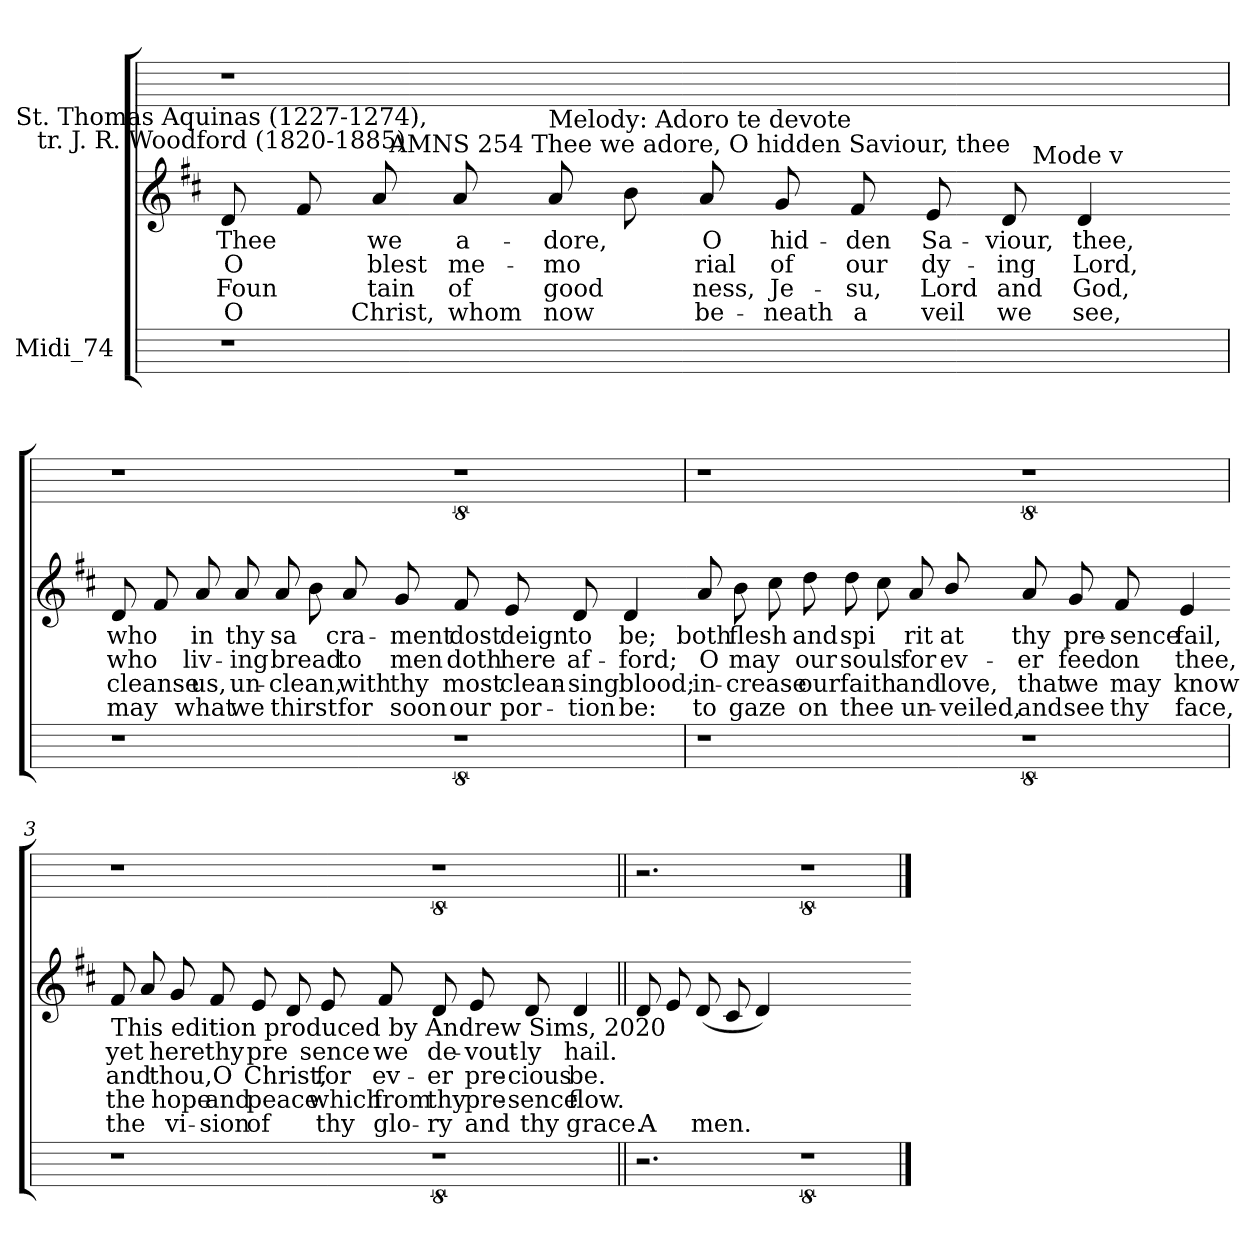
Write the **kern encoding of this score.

**kern	**kern	**text	**text	**text	**text	**kern
*part3	*part2	*part2	*part2	*part2	*part2	*part1
*staff3	*staff2	*staff2	*staff2	*staff2	*staff2	*staff1
*I"Midi_74	*	*	*	*	*	*
*	*clefG2	*	*	*	*	*
*	*k[f#c#]	*	*	*	*	*
*	*D:	*	*	*	*	*
=	=	=	=	=	=	=
!	!LO:TX:a:cj:t=St. Thomas Aquinas (1227-1274),\ntr. J. R. Woodford (1820-1885)	!	!	!	!	!
!	!	!LO:LY:b	!LO:LY:b	!LO:LY:b	!LO:LY:b	!
1r	8d	Thee	O	Foun	O	1r
.	8f#	.	.	.	.	.
!	!	!LO:LY:b	!LO:LY:b	!LO:LY:b	!LO:LY:b	!
.	8a	we	blest	tain	Christ,	.
!	!	!LO:LY:b	!LO:LY:b	!LO:LY:b	!LO:LY:b	!
.	8a	a-	-me-	-of	whom	.
!	!	!LO:LY:b	!LO:LY:b	!LO:LY:b	!LO:LY:b	!
.	8a	dore,	mo	good	now	.
.	8b	.	.	.	.	.
!	!LO:TX:a:cj:t=AMNS 254 Thee we adore, O hidden Saviour, thee	!	!	!	!	!
!	!LO:TX:a:cj:t=Melody&colon; Adoro te devote	!	!	!	!	!
!	!	!LO:LY:b	!LO:LY:b	!LO:LY:b	!LO:LY:b	!
.	8a	O	rial	ness,	be-	.
!	!	!LO:LY:b	!LO:LY:b	!LO:LY:b	!LO:LY:b	!
.	8g	-hid-	-of	Je-	-neath	.
!	!	!LO:LY:b	!LO:LY:b	!LO:LY:b	!LO:LY:b	!
2ryy	8f#	den	our	su,	a	2ryy
!	!	!LO:LY:b	!LO:LY:b	!LO:LY:b	!LO:LY:b	!
.	8e	Sa-	-dy-	-Lord	veil	.
!	!	!LO:LY:b	!LO:LY:b	!LO:LY:b	!LO:LY:b	!
.	8d	viour,	ing	and	we	.
!	!LO:TX:a:cj:t=Mode v	!	!	!	!	!
!	!	!LO:LY:b	!LO:LY:b	!LO:LY:b	!LO:LY:b	!
.	4d	thee,	Lord,	God,	see,	.
8ryy	.	.	.	.	.	8ryy
!!LO:LB:g=z
=1	=1-	=1	=1	=1	=1	=1
!	!	!LO:LY:b	!LO:LY:b	!LO:LY:b	!LO:LY:b	!
1r	8d	who	who	cleanse	may	1r
.	8f#	.	.	.	.	.
!	!	!LO:LY:b	!LO:LY:b	!LO:LY:b	!LO:LY:b	!
.	8a	in	liv-	-us,	what	.
!	!	!LO:LY:b	!LO:LY:b	!LO:LY:b	!LO:LY:b	!
.	8a	thy	ing	un-	-we	.
!	!	!LO:LY:b	!LO:LY:b	!LO:LY:b	!LO:LY:b	!
.	8a	sa	bread	clean,	thirst	.
.	8b	.	.	.	.	.
!	!	!LO:LY:b	!LO:LY:b	!LO:LY:b	!LO:LY:b	!
.	8a	cra-	-to	with	for	.
!	!	!LO:LY:b	!LO:LY:b	!LO:LY:b	!LO:LY:b	!
.	8g	ment	men	thy	soon	.
!	!	!LO:LY:b	!LO:LY:b	!LO:LY:b	!LO:LY:b	!
8%5r	8f#	dost	doth	most	our	8%5r
!	!	!LO:LY:b	!LO:LY:b	!LO:LY:b	!LO:LY:b	!
.	8e	deign	here	clean-	-por-	.
!	!	!LO:LY:b	!LO:LY:b	!LO:LY:b	!LO:LY:b	!
.	8d	-to	af-	-sing	tion	.
!	!	!LO:LY:b	!LO:LY:b	!LO:LY:b	!LO:LY:b	!
.	4d	be;	ford;	blood;	be:	.
!!LO:LB:g=z
=2	=2-	=2	=2	=2	=2	=2
!	!	!LO:LY:b	!LO:LY:b	!LO:LY:b	!LO:LY:b	!
1r	8a	both	O	in-	-to	1r
!	!	!LO:LY:b	!LO:LY:b	!LO:LY:b	!LO:LY:b	!
.	8b	flesh	may	crease	gaze	.
.	8cc#	.	.	.	.	.
!	!	!LO:LY:b	!LO:LY:b	!LO:LY:b	!LO:LY:b	!
.	8dd	and	our	our	on	.
!	!	!LO:LY:b	!LO:LY:b	!LO:LY:b	!LO:LY:b	!
.	8dd	spi	souls	faith	thee	.
.	8cc#	.	.	.	.	.
!	!	!LO:LY:b	!LO:LY:b	!LO:LY:b	!LO:LY:b	!
.	8a	rit	for	and	un-	.
!	!	!LO:LY:b	!LO:LY:b	!LO:LY:b	!LO:LY:b	!
.	8b/	-at	ev-	-love,	veiled,	.
!	!	!LO:LY:b	!LO:LY:b	!LO:LY:b	!LO:LY:b	!
8%5r	8a	thy	er	that	and	8%5r
!	!	!LO:LY:b	!LO:LY:b	!LO:LY:b	!LO:LY:b	!
.	8g	pre-	-feed	we	see	.
!	!	!LO:LY:b	!LO:LY:b	!LO:LY:b	!LO:LY:b	!
.	8f#	sence	on	may	thy	.
!	!	!LO:LY:b	!LO:LY:b	!LO:LY:b	!LO:LY:b	!
.	4e	fail,	thee,	know	face,	.
!!LO:LB:g=z
=3	=3-	=3	=3	=3	=3	=3
!	!LO:TX:b:t=This edition produced by Andrew Sims, 2020	!	!	!	!	!
!	!	!LO:LY:b	!LO:LY:b	!LO:LY:b	!LO:LY:b	!
1r	8f#	yet	and	the	the	1r
.	8a	.	.	.	.	.
!	!	!LO:LY:b	!LO:LY:b	!LO:LY:b	!LO:LY:b	!
.	8g	here	thou,	hope	vi-	.
!	!	!LO:LY:b	!LO:LY:b	!LO:LY:b	!LO:LY:b	!
.	8f#	-thy	O	and	sion	.
!	!	!LO:LY:b	!LO:LY:b	!LO:LY:b	!LO:LY:b	!
.	8e	pre	Christ,	peace	of	.
.	8d	.	.	.	.	.
!	!	!LO:LY:b	!LO:LY:b	!LO:LY:b	!LO:LY:b	!
.	8e	sence	for	which	thy	.
!	!	!LO:LY:b	!LO:LY:b	!LO:LY:b	!LO:LY:b	!
.	8f#	we	ev-	-from	glo-	.
!	!	!LO:LY:b	!LO:LY:b	!LO:LY:b	!LO:LY:b	!
8%5r	8d	-de-	-er	thy	ry	8%5r
!	!	!LO:LY:b	!LO:LY:b	!LO:LY:b	!LO:LY:b	!
.	8e	vout-	-pre-	-pre-	-and	.
!	!	!LO:LY:b	!LO:LY:b	!LO:LY:b	!LO:LY:b	!
.	8d	ly	cious	sence	thy	.
!	!	!LO:LY:b	!LO:LY:b	!LO:LY:b	!LO:LY:b	!
.	4d	hail.	be.	flow.	grace.	.
=4||	=4||	=4||	=4||	=4||	=4||	=4||
!	!	!	!	!	!LO:LY:b	!
2.r	8d	.	.	.	A	2.r
.	8e	.	.	.	.	.
!	!	!	!	!	!LO:LY:b	!
.	(<8d	.	.	.	men.	.
.	8c#	.	.	.	.	.
.	4d)	.	.	.	.	.
8%5r	2ryy	.	.	.	.	8%5r
.	8ryy	.	.	.	.	.
==	=-	==	==	==	==	==
*-	*-	*-	*-	*-	*-	*-
